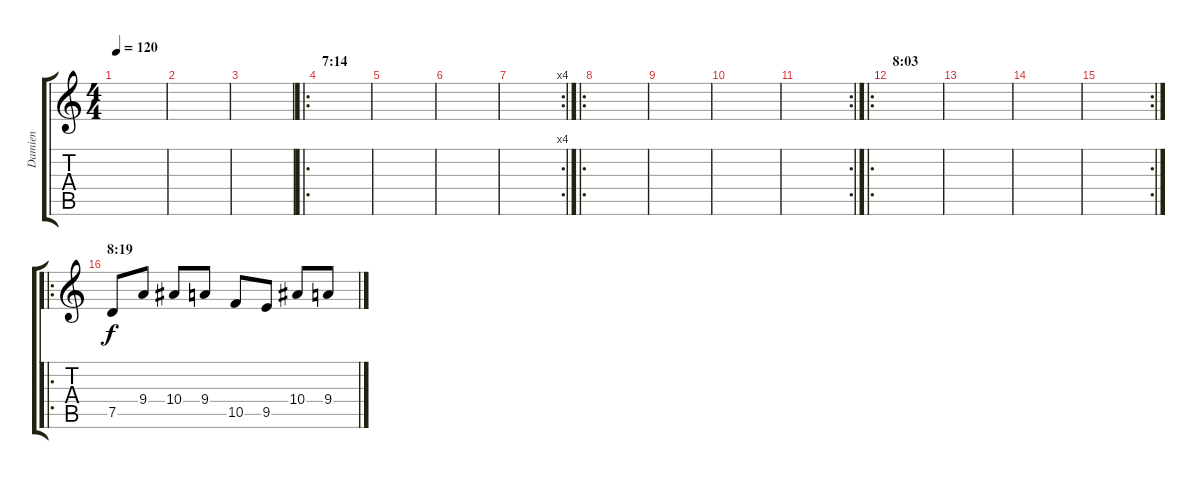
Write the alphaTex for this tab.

\track ("Damien" "Damien") {instrument acousticgrandpiano}
\staff {score tabs}
\tuning (D5 A4 F4 C4 G3 D3) {hide}
\ts (4 4)
\tempo 120
\clef g2
\ks c
|
|
|
\ro
\section ("" "7:14")
|
|
|
\rc 4
|
\ro
|
|
|
\rc 2
|
\ro
\section ("" "8:03")
|
|
|
\rc 2
|
\ro
\section ("" "8:19")
7.5.8 9.4.8 10.4.8 9.4.8 10.5.8 9.5.8 10.4.8 9.4.8
